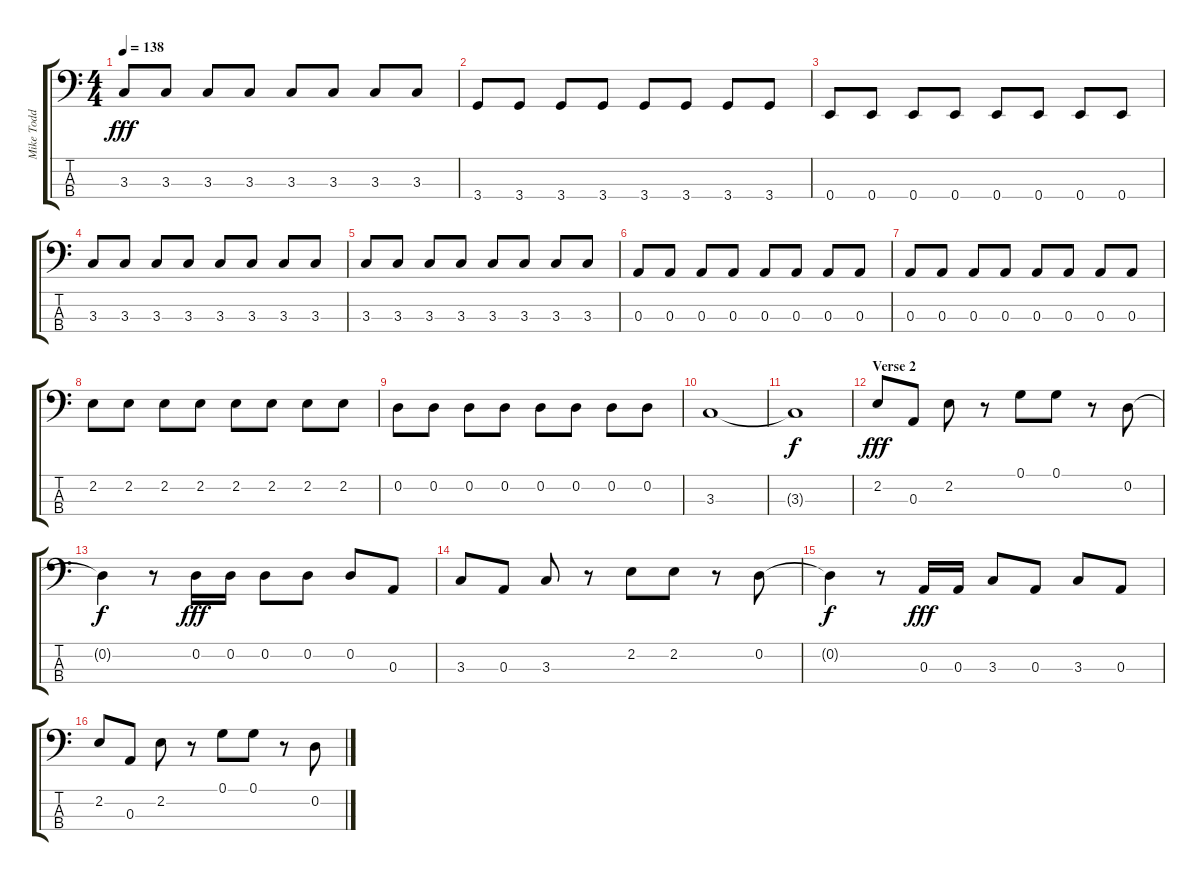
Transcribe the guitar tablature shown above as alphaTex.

\track ("Mike Todd" "Mike Todd") {instrument electricbassfinger}
\staff {score tabs}
\tuning (G2 D2 A1 E1) {hide}
\ts (4 4)
\tempo 138
\clef f4
\ks c
3.3.8{dy fff} 3.3.8 3.3.8 3.3.8 3.3.8 3.3.8 3.3.8 3.3.8 |
3.4.8 3.4.8 3.4.8 3.4.8 3.4.8 3.4.8 3.4.8 3.4.8 |
0.4.8 0.4.8 0.4.8 0.4.8 0.4.8 0.4.8 0.4.8 0.4.8 |
3.3.8 3.3.8 3.3.8 3.3.8 3.3.8 3.3.8 3.3.8 3.3.8 |
3.3.8 3.3.8 3.3.8 3.3.8 3.3.8 3.3.8 3.3.8 3.3.8 |
0.3.8 0.3.8 0.3.8 0.3.8 0.3.8 0.3.8 0.3.8 0.3.8 |
0.3.8 0.3.8 0.3.8 0.3.8 0.3.8 0.3.8 0.3.8 0.3.8 |
2.2.8 2.2.8 2.2.8 2.2.8 2.2.8 2.2.8 2.2.8 2.2.8 |
0.2.8 0.2.8 0.2.8 0.2.8 0.2.8 0.2.8 0.2.8 0.2.8 |
3.3.1 |
3.3{t}.1{dy f} |
\section ("" "Verse 2")
2.2.8{dy fff} 0.3.8 2.2.8 r.8 0.1.8 0.1.8 r.8 0.2.8 |
0.2{t}.4{dy f} r.8 0.2.16{dy fff} 0.2.16 0.2.8 0.2.8 0.2.8 0.3.8 |
3.3.8 0.3.8 3.3.8 r.8 2.2.8 2.2.8 r.8 0.2.8 |
0.2{t}.4{dy f} r.8 0.3.16{dy fff} 0.3.16 3.3.8 0.3.8 3.3.8 0.3.8 |
2.2.8 0.3.8 2.2.8 r.8 0.1.8 0.1.8 r.8 0.2.8
